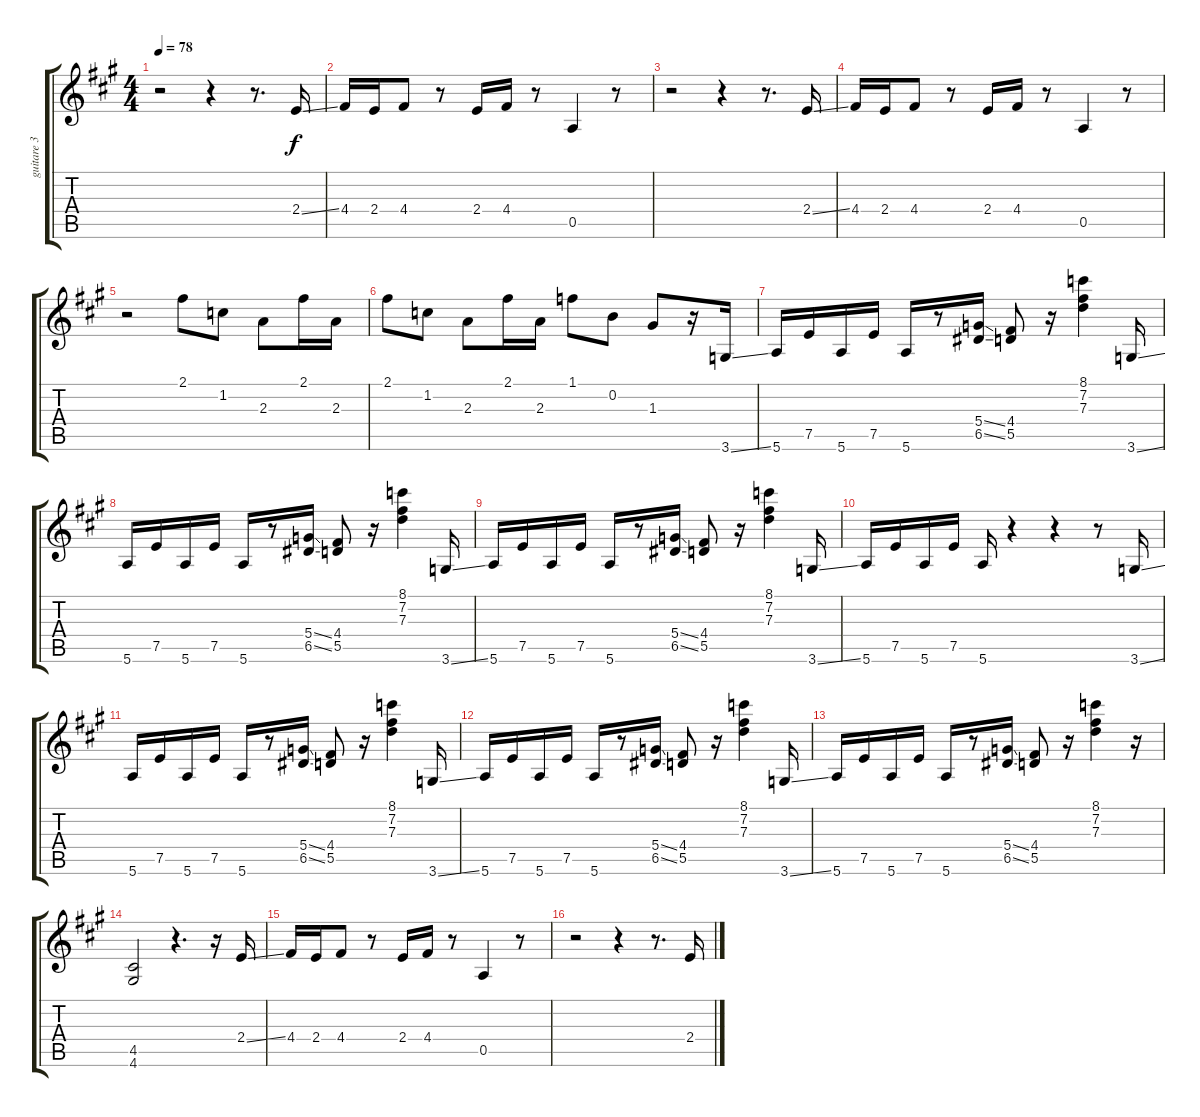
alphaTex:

\track ("guitare 3" "guitare 3") {instrument distortionguitar}
\staff {score tabs}
\tuning (E4 B3 G3 D3 A2 E2) {hide}
\ts (4 4)
\tempo 78
\clef g2
\ks a
r.2{dy f} r.4 r.8{d} 2.4{ss}.16 |
4.4.16 2.4.16 4.4.8 r.8 2.4.16 4.4.16 r.8 0.5.4 r.8 |
r.2 r.4 r.8{d} 2.4{ss}.16 |
4.4.16 2.4.16 4.4.8 r.8 2.4.16 4.4.16 r.8 0.5.4 r.8 |
r.2 2.1.8 1.2.8 2.3.8 2.1.16 2.3.16 |
2.1.8 1.2.8 2.3.8 2.1.16 2.3.16 1.1.8 0.2.8 1.3.8 r.16 3.6{ss}.16 |
5.6.16 7.5.16 5.6.16 7.5.16 5.6.16 r.8 (5.4{ss} 6.5{ss}).16 (4.4 5.5).8 r.16 (8.1 7.2 7.3).4 3.6{ss}.16 |
5.6.16 7.5.16 5.6.16 7.5.16 5.6.16 r.8 (5.4{ss} 6.5{ss}).16 (4.4 5.5).8 r.16 (8.1 7.2 7.3).4 3.6{ss}.16 |
5.6.16 7.5.16 5.6.16 7.5.16 5.6.16 r.8 (5.4{ss} 6.5{ss}).16 (4.4 5.5).8 r.16 (8.1 7.2 7.3).4 3.6{ss}.16 |
5.6.16 7.5.16 5.6.16 7.5.16 5.6.16 r.4 r.4 r.8 3.6{ss}.16 |
5.6.16 7.5.16 5.6.16 7.5.16 5.6.16 r.8 (5.4{ss} 6.5{ss}).16 (4.4 5.5).8 r.16 (8.1 7.2 7.3).4 3.6{ss}.16 |
5.6.16 7.5.16 5.6.16 7.5.16 5.6.16 r.8 (5.4{ss} 6.5{ss}).16 (4.4 5.5).8 r.16 (8.1 7.2 7.3).4 3.6{ss}.16 |
5.6.16 7.5.16 5.6.16 7.5.16 5.6.16 r.8 (5.4{ss} 6.5{ss}).16 (4.4 5.5).8 r.16 (8.1 7.2 7.3).4 r.16 |
(4.5 4.6).2 r.4{d} r.16 2.4{ss}.16 |
4.4.16 2.4.16 4.4.8 r.8 2.4.16 4.4.16 r.8 0.5.4 r.8 |
r.2 r.4 r.8{d} 2.4{ss}.16
